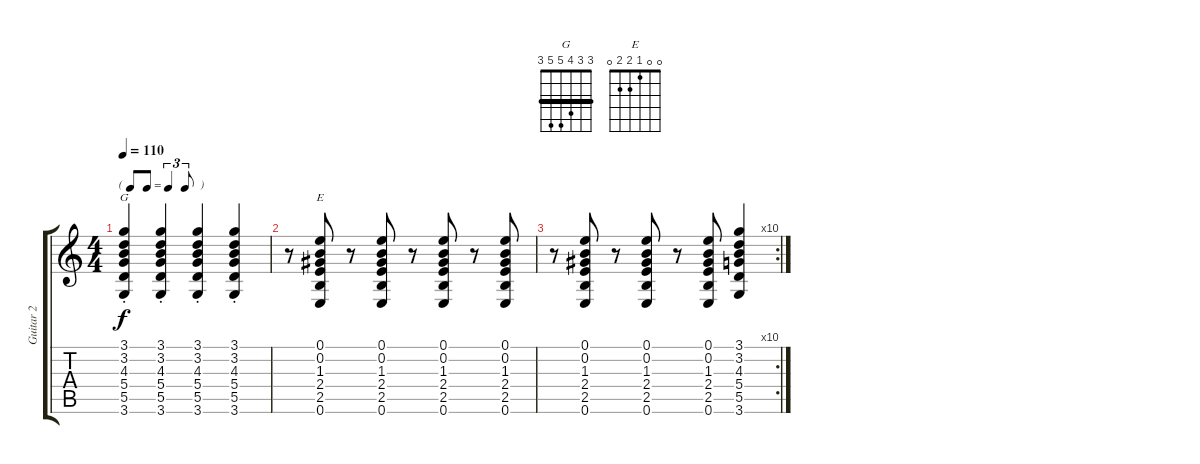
\track ("Guitar 2" "Guitar 2") {instrument electricguitarclean}
\staff {score tabs}
\tuning (E4 B3 G3 D3 A2 E2) {hide}
\chord ("G" 3 3 4 5 5 3) {barre 3}
\chord ("E" 0 0 1 2 2 0)
\ts (4 4)
\tf triplet8th
\tempo 110
\clef g2
\ks c
(3.1{st} 3.2{st} 4.3{st} 5.4{st} 5.5{st} 3.6{st}).4{ch "G" dy f} (3.1{st} 3.2{st} 4.3{st} 5.4{st} 5.5{st} 3.6{st}).4 (3.1{st} 3.2{st} 4.3{st} 5.4{st} 5.5{st} 3.6{st}).4 (3.1{st} 3.2{st} 4.3{st} 5.4{st} 5.5{st} 3.6{st}).4 |
r.8 (0.1 0.2 1.3 2.4 2.5 0.6).8{ch "E"} r.8 (0.1 0.2 1.3 2.4 2.5 0.6).8 r.8 (0.1 0.2 1.3 2.4 2.5 0.6).8 r.8 (0.1 0.2 1.3 2.4 2.5 0.6).8 |
\rc 10
r.8 (0.1 0.2 1.3 2.4 2.5 0.6).8 r.8 (0.1 0.2 1.3 2.4 2.5 0.6).8 r.8 (0.1 0.2 1.3 2.4 2.5 0.6).8 (3.1 3.2 4.3 5.4 5.5 3.6).4
